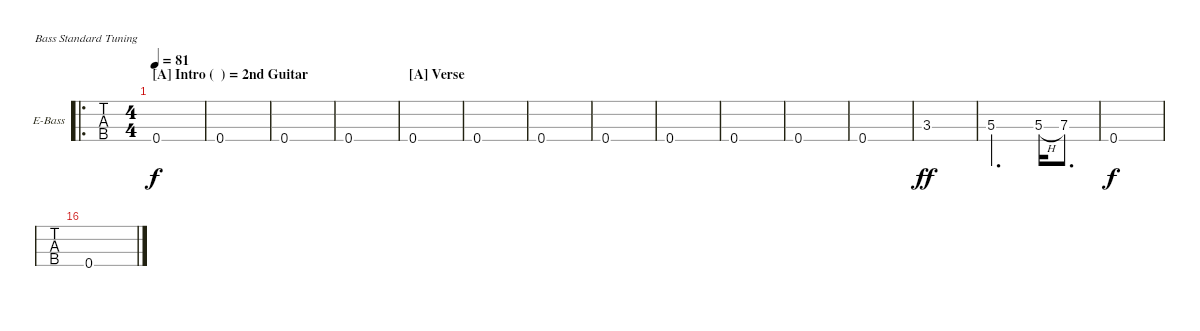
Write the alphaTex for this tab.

\bracketExtendMode nobrackets
\firstSystemTrackNameOrientation horizontal
\otherSystemsTrackNameOrientation horizontal
\defaultBarNumberDisplay FirstOfSystem
\track ("Bass" "E-Bass") {instrument electricbassfinger}
\staff {tabs}
\tuning (G2 D2 A1 E1)
\ro
\ts (4 4)
\section ("A" "Intro (  ) = 2nd Guitar")
\tempo 81
\clef f4
\scale
0.401993
\ks c
0.4.1{dy f instrument electricbassfinger} |
\scale
0.199336 0.4.1 |
\scale
0.199336 0.4.1 |
\scale
0.199336 0.4.1 |
\section ("A" "Verse")
\scale
0.25 0.4.1 |
\scale
0.25 0.4.1 |
\scale
0.25 0.4.1 |
\scale
0.25 0.4.1 |
\scale
0.25 0.4.1 |
\scale
0.25 0.4.1 |
\scale
0.25 0.4.1 |
\scale
0.25 0.4.1 |
\scale
0.206897 3.3.1{dy ff} |
\scale
0.37931 5.3.2{d} 5.3{h}.16 7.3.8{d} |
\scale
0.206897 0.4.1{dy f} |
\scale
0.206897 0.4.1
